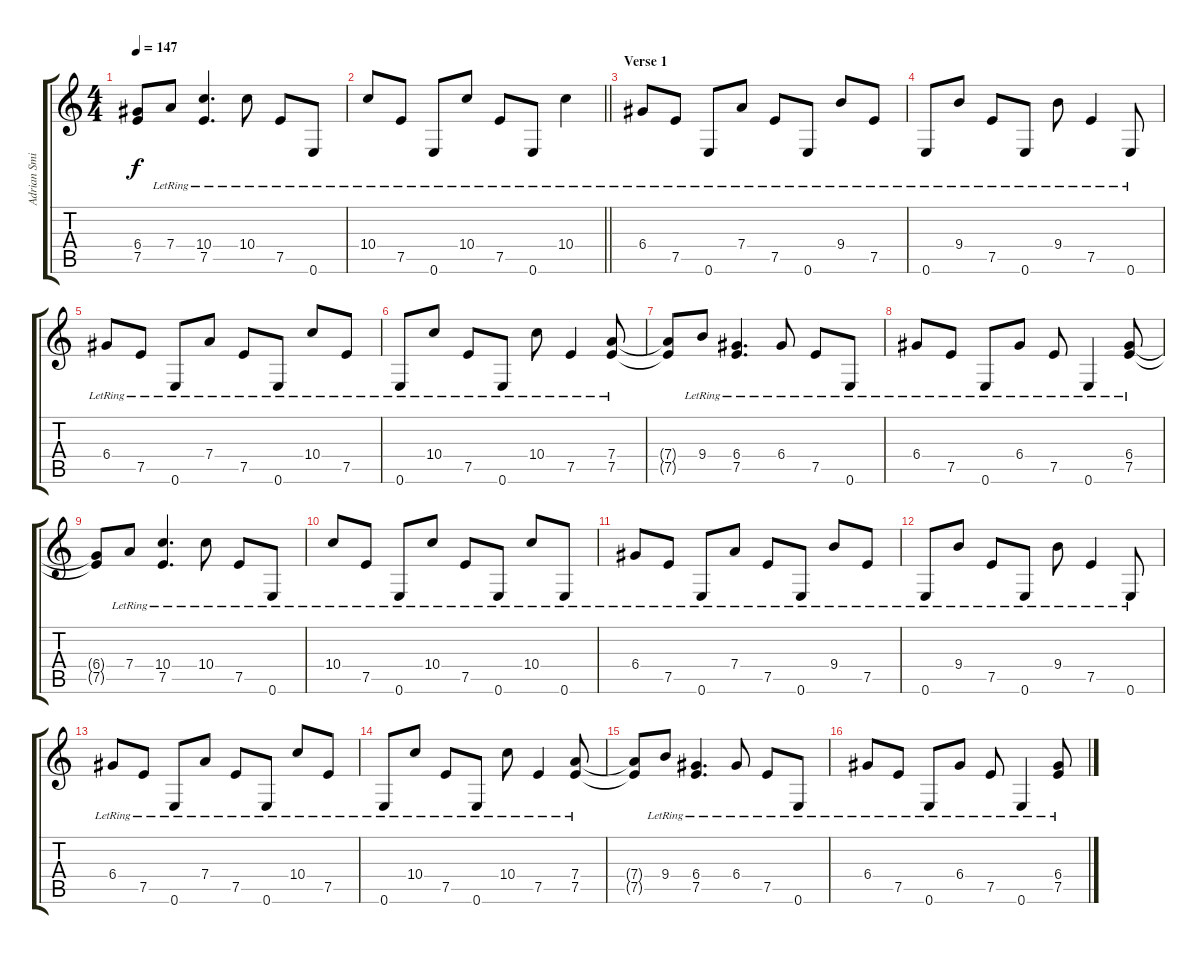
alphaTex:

\track ("Adrian Smith" "Adrian Smi") {instrument overdrivenguitar}
\staff {score tabs}
\tuning (E4 B3 G3 D3 A2 E2) {hide}
\ts (4 4)
\tempo 147
\clef g2
\ks c
(6.4{t} 7.5{t}).8{dy f} 7.4{lr}.8 (10.4{lr} 7.5{lr}).4{d} 10.4{lr}.8 7.5{lr}.8 0.6{lr}.8 |
\barLineRight lightlight
10.4{lr}.8 7.5{lr}.8 0.6{lr}.8 10.4{lr}.8 7.5{lr}.8 0.6{lr}.8 10.4{lr}.4 |
\section ("" "Verse 1")
6.4{lr}.8 7.5{lr}.8 0.6{lr}.8 7.4{lr}.8 7.5{lr}.8 0.6{lr}.8 9.4{lr}.8 7.5{lr}.8 |
0.6{lr}.8 9.4{lr}.8 7.5{lr}.8 0.6{lr}.8 9.4{lr}.8 7.5{lr}.4 0.6{lr}.8 |
6.4{lr}.8 7.5{lr}.8 0.6{lr}.8 7.4{lr}.8 7.5{lr}.8 0.6{lr}.8 10.4{lr}.8 7.5{lr}.8 |
0.6{lr}.8 10.4{lr}.8 7.5{lr}.8 0.6{lr}.8 10.4{lr}.8 7.5{lr}.4 (7.4{lr} 7.5{lr}).8 |
(7.4{t} 7.5{t}).8 9.4{lr}.8 (6.4{lr} 7.5{lr}).4{d} 6.4{lr}.8 7.5{lr}.8 0.6{lr}.8 |
6.4{lr}.8 7.5{lr}.8 0.6{lr}.8 6.4{lr}.8 7.5{lr}.8 0.6{lr}.4 (6.4{lr} 7.5{lr}).8 |
(6.4{t} 7.5{t}).8 7.4{lr}.8 (10.4{lr} 7.5{lr}).4{d} 10.4{lr}.8 7.5{lr}.8 0.6{lr}.8 |
10.4{lr}.8 7.5{lr}.8 0.6{lr}.8 10.4{lr}.8 7.5{lr}.8 0.6{lr}.8 10.4{lr}.8 0.6{lr}.8 |
6.4{lr}.8 7.5{lr}.8 0.6{lr}.8 7.4{lr}.8 7.5{lr}.8 0.6{lr}.8 9.4{lr}.8 7.5{lr}.8 |
0.6{lr}.8 9.4{lr}.8 7.5{lr}.8 0.6{lr}.8 9.4{lr}.8 7.5{lr}.4 0.6{lr}.8 |
6.4{lr}.8 7.5{lr}.8 0.6{lr}.8 7.4{lr}.8 7.5{lr}.8 0.6{lr}.8 10.4{lr}.8 7.5{lr}.8 |
0.6{lr}.8 10.4{lr}.8 7.5{lr}.8 0.6{lr}.8 10.4{lr}.8 7.5{lr}.4 (7.4{lr} 7.5{lr}).8 |
(7.4{t} 7.5{t}).8 9.4{lr}.8 (6.4{lr} 7.5{lr}).4{d} 6.4{lr}.8 7.5{lr}.8 0.6{lr}.8 |
6.4{lr}.8 7.5{lr}.8 0.6{lr}.8 6.4{lr}.8 7.5{lr}.8 0.6{lr}.4 (6.4{lr} 7.5{lr}).8
